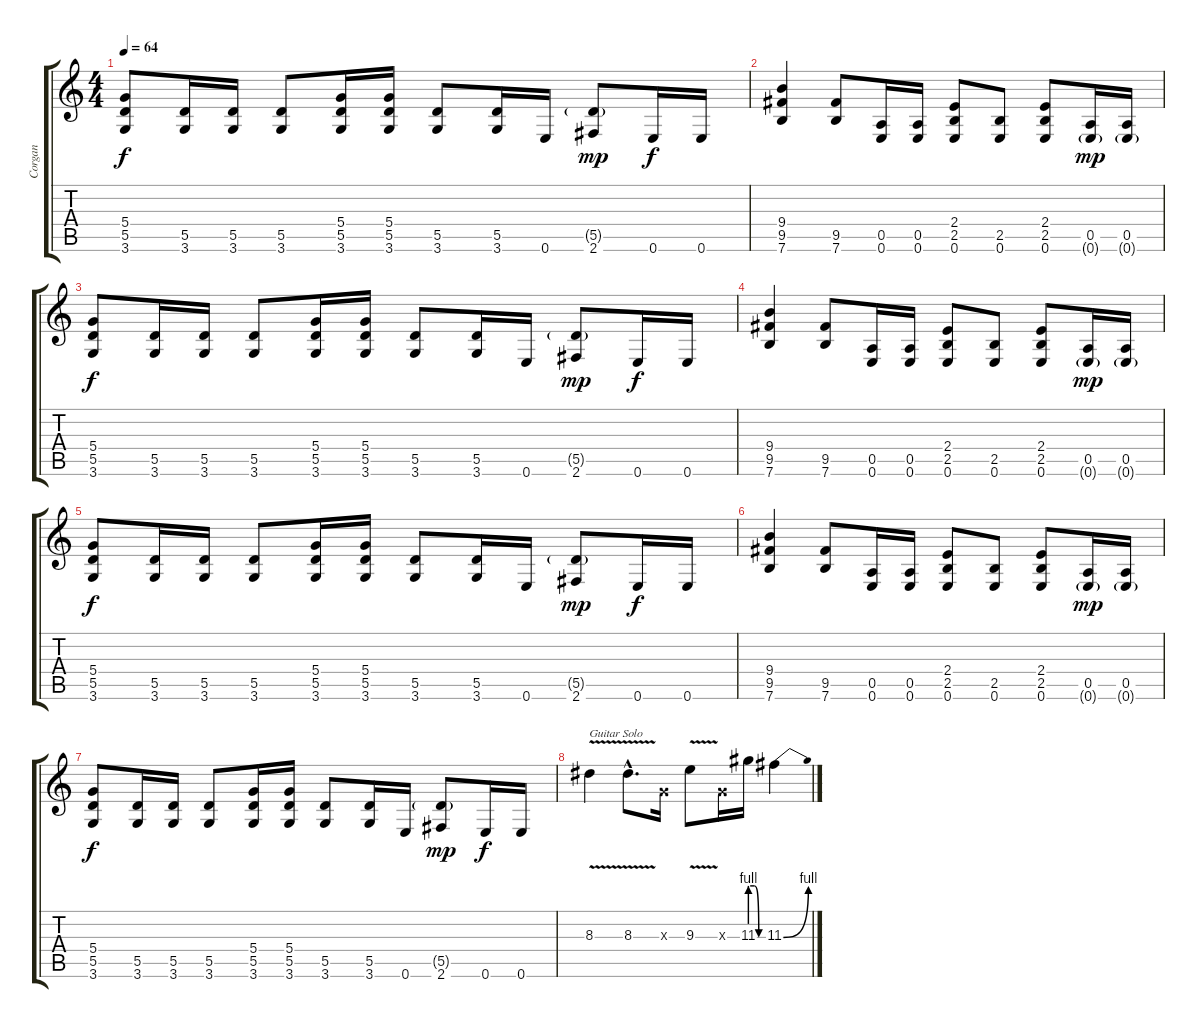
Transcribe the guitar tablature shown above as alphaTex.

\track ("Corgan" "Corgan") {instrument electricguitarjazz}
\staff {score tabs}
\tuning (E4 B3 G3 D3 A2 E2) {hide}
\ts (4 4)
\tempo 64
\clef g2
\ks c
(5.4 5.5 3.6).8{dy f} (5.5 3.6).16 (5.5 3.6).16 (5.5 3.6).8 (5.4 5.5 3.6).16 (5.4 5.5 3.6).16 (5.5 3.6).8 (5.5 3.6).16 0.6.16 (5.5{g} 2.6).8{dy mp} 0.6.16{dy f} 0.6.16 |
(9.4 9.5 7.6).4 (9.5 7.6).8 (0.5 0.6).16 (0.5 0.6).16 (2.4 2.5 0.6).8 (2.5 0.6).8 (2.4 2.5 0.6).8 (0.5 0.6{g}).16{dy mp} (0.5 0.6{g}).16 |
(5.4 5.5 3.6).8{dy f} (5.5 3.6).16 (5.5 3.6).16 (5.5 3.6).8 (5.4 5.5 3.6).16 (5.4 5.5 3.6).16 (5.5 3.6).8 (5.5 3.6).16 0.6.16 (5.5{g} 2.6).8{dy mp} 0.6.16{dy f} 0.6.16 |
(9.4 9.5 7.6).4 (9.5 7.6).8 (0.5 0.6).16 (0.5 0.6).16 (2.4 2.5 0.6).8 (2.5 0.6).8 (2.4 2.5 0.6).8 (0.5 0.6{g}).16{dy mp} (0.5 0.6{g}).16 |
(5.4 5.5 3.6).8{dy f} (5.5 3.6).16 (5.5 3.6).16 (5.5 3.6).8 (5.4 5.5 3.6).16 (5.4 5.5 3.6).16 (5.5 3.6).8 (5.5 3.6).16 0.6.16 (5.5{g} 2.6).8{dy mp} 0.6.16{dy f} 0.6.16 |
(9.4 9.5 7.6).4 (9.5 7.6).8 (0.5 0.6).16 (0.5 0.6).16 (2.4 2.5 0.6).8 (2.5 0.6).8 (2.4 2.5 0.6).8 (0.5 0.6{g}).16{dy mp} (0.5 0.6{g}).16 |
(5.4 5.5 3.6).8{dy f} (5.5 3.6).16 (5.5 3.6).16 (5.5 3.6).8 (5.4 5.5 3.6).16 (5.4 5.5 3.6).16 (5.5 3.6).8 (5.5 3.6).16 0.6.16 (5.5{g} 2.6).8{dy mp} 0.6.16{dy f} 0.6.16 |
8.3{v}.4{txt "Guitar Solo"} 8.3{v hac}.8{d} 0.3{x}.16 9.3{v}.8 0.3{x}.16 11.3{be (custom 0 4 20 4 40 0 60 0)}.16 11.3{be (bend 0 0 60 4)}.4
